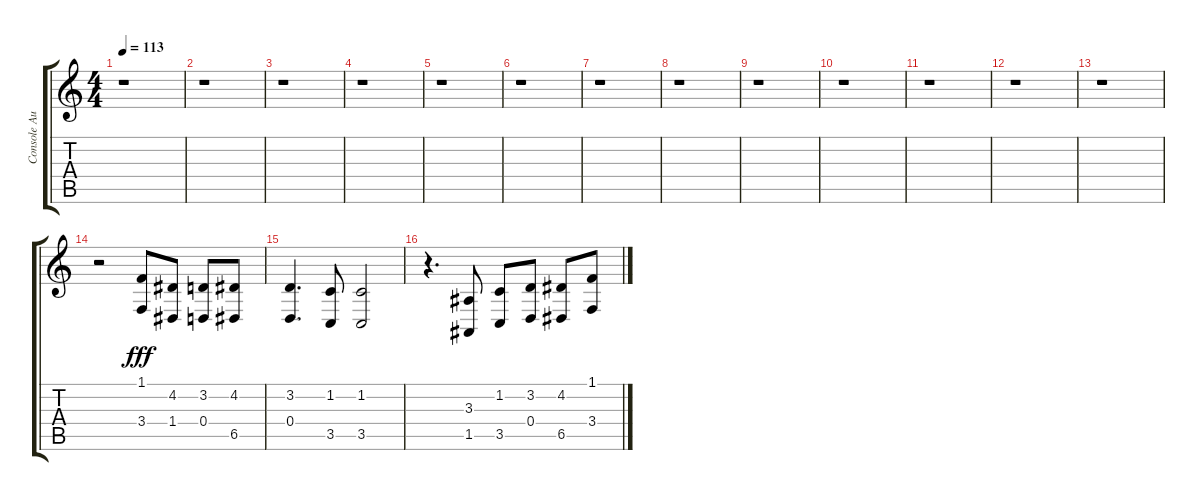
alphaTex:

\track ("Console Automation Data" "Console Au") {instrument acousticgrandpiano}
\staff {score tabs}
\tuning (E4 B3 G3 D3 A2 E2) {hide}
\ts (4 4)
\tempo 113
\clef g2
\ks c
r.1{dy fff} |
r.1 |
r.1 |
r.1 |
r.1 |
r.1 |
r.1 |
r.1 |
r.1 |
r.1 |
r.1 |
r.1 |
r.1 |
r.2 (1.1 3.4).8 (4.2 1.4).8 (3.2 0.4).8 (4.2 6.5).8 |
(3.2 0.4).4{d} (1.2 3.5).8 (1.2 3.5).2 |
r.4{d} (3.3 1.5).8 (1.2 3.5).8 (3.2 0.4).8 (4.2 6.5).8 (1.1 3.4).8
